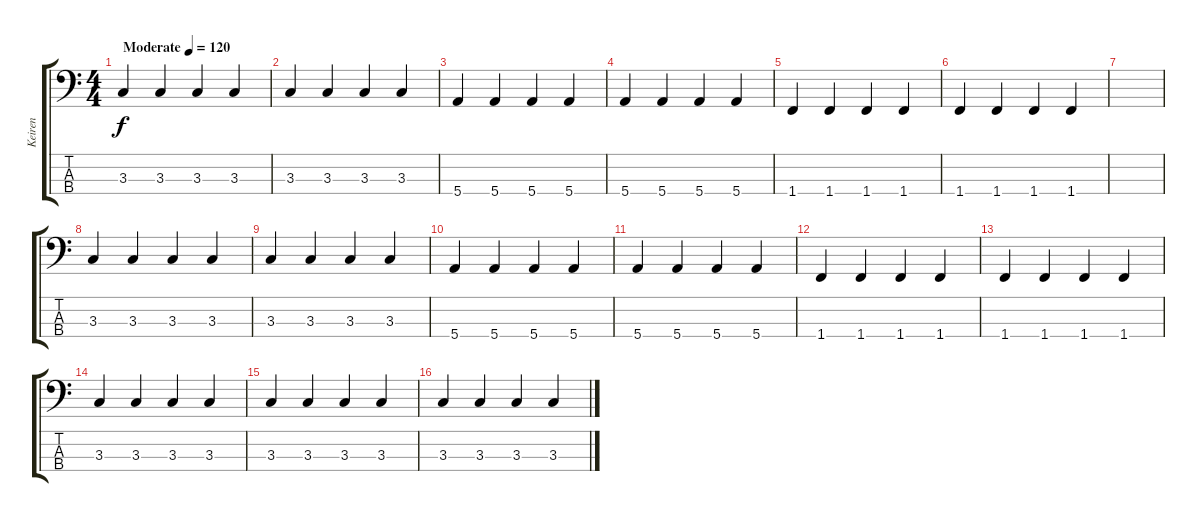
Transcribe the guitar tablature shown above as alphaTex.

\track ("Keiren" "Keiren") {instrument electricbassfinger}
\staff {score tabs}
\tuning (G2 D2 A1 E1) {hide}
\ts (4 4)
\tempo (120 "Moderate")
\clef f4
\ks c
3.3.4{dy f instrument electricbassfinger} 3.3.4 3.3.4 3.3.4 |
3.3.4 3.3.4 3.3.4 3.3.4 |
5.4.4 5.4.4 5.4.4 5.4.4 |
5.4.4 5.4.4 5.4.4 5.4.4 |
1.4.4 1.4.4 1.4.4 1.4.4 |
1.4.4 1.4.4 1.4.4 1.4.4 |
|
3.3.4 3.3.4 3.3.4 3.3.4 |
3.3.4 3.3.4 3.3.4 3.3.4 |
5.4.4 5.4.4 5.4.4 5.4.4 |
5.4.4 5.4.4 5.4.4 5.4.4 |
1.4.4 1.4.4 1.4.4 1.4.4 |
1.4.4 1.4.4 1.4.4 1.4.4 |
3.3.4 3.3.4 3.3.4 3.3.4 |
3.3.4 3.3.4 3.3.4 3.3.4 |
3.3.4 3.3.4 3.3.4 3.3.4
